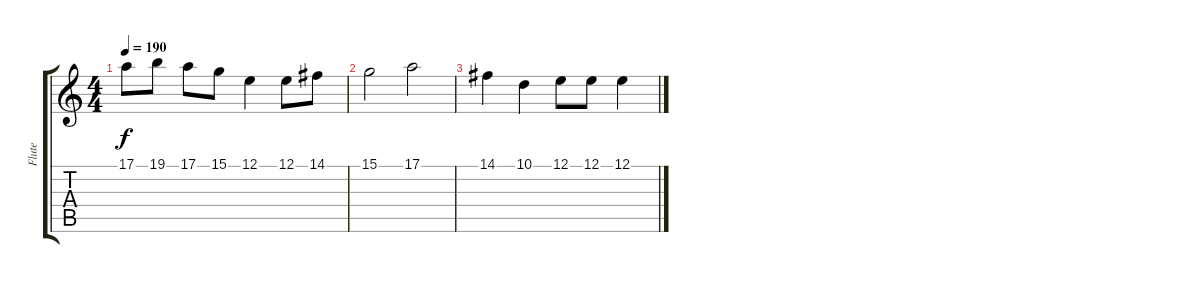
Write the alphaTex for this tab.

\track ("Flute" "Flute") {instrument piccolo}
\staff {score tabs}
\tuning (E4 B3 G3 D3 A2 E2) {hide}
\ts (4 4)
\tempo 190
\clef g2
\ks c
17.1.8{dy f} 19.1.8 17.1.8 15.1.8 12.1.4 12.1.8 14.1.8 |
15.1.2 17.1.2 |
14.1.4 10.1.4 12.1.8 12.1.8 12.1.4
